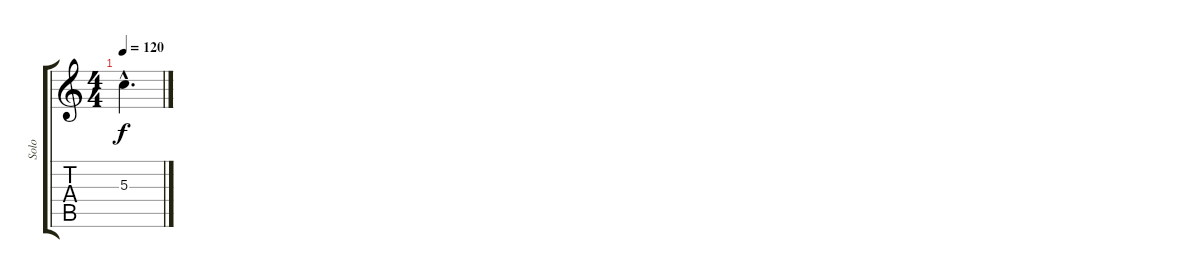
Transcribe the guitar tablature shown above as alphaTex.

\track ("Solo" "Solo") {instrument acousticguitarsteel}
\staff {score tabs}
\tuning (E4 B3 G3 D3 A2 E2) {hide}
\ts (4 4)
\tempo 120
\clef g2
\ks c
5.3{hac t}.4{d dy f}
